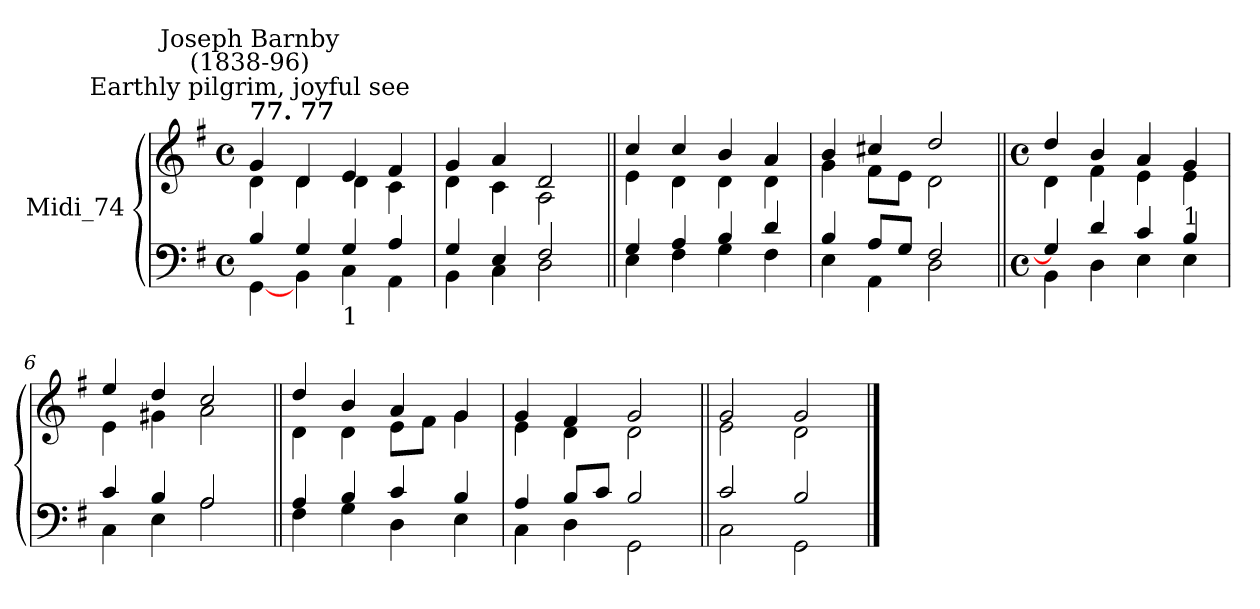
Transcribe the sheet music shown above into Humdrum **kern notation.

**kern	**kern
*part2	*part1
*staff2	*staff1
*I"Midi_74	*I"Midi_74
*clefF4	*clefG2
*k[f#]	*k[f#]
*G:	*G:
*M4/4	*M4/4
*met(c)	*met(c)
=1	=1
*^	*^
!	!	!LO:TX:a:B:t=77. 77	!
!	!	!LO:TX:a:cj:t=Earthly pilgrim, joyful see	!
!	!	!LO:TX:a:cj:t=Joseph Barnby\n(1838-96)	!
4B/	[4GG\	4g/	4d\
4G/	4BB\	4d/	4d\
!LO:TX:b:t=1	!	!	!
4G/	4C\	4e/	4d\
4A/	4AA\	4f#/	4c\
=2	=2	=2	=2
4G/	4BB\	4g/	4d\
4E/	4C\	4a/	4c\
2F#/	2D\	2d/	2A\
=3||	=3||	=3||	=3||
4G/	4E\	4cc/	4e\
4A/	4F#\	4cc/	4d\
4B/	4G\	4b/	4d\
4d/	4F#\	4a/	4d\
=4	=4	=4	=4
4B/	4E\	4b/	4g\
8A/L	4AA\	4cc#X/	8f#\L
8G/J	.	.	8e\J
2F#/	2D\	2dd/	2d\
!!LO:LB:g=z	!!
=5||	=5||	=5||	=5||
*M4/4	*	*M4/4	*
*met(c)	*	*met(c)	*
4G/]	4BB\	4dd/	4d\
4d/	4D\	4b/	4f#\
4c/	4E\	4a/	4e\
!	!	!LO:TX:b:t=1	!
4B/	4E\	4g/	4e\
=6	=6	=6	=6
4c/	4C\	4ee/	4e\
4B/	4E\	4dd/	4g#X\
2A/	2A\	2cc/	2a\
=7||	=7||	=7||	=7||
4A/	4F#\	4dd/	4d\
4B/	4G\	4b/	4d\
4c/	4D\	4a/	8e\L
.	.	.	8f#\J
4B/	4E\	4g/	4g\
=8	=8	=8	=8
4A/	4C\	4g/	4e\
8B/L	4D\	4f#/	4d\
8c/J	.	.	.
2B/	2GG\	2g/	2d\
=9||	=9||	=9||	=9||
2c/	2C\	2g/	2e\
2B/	2GG\	2g/	2d\
*v	*v	*	*
*	*v	*v
==	==
*-	*-
